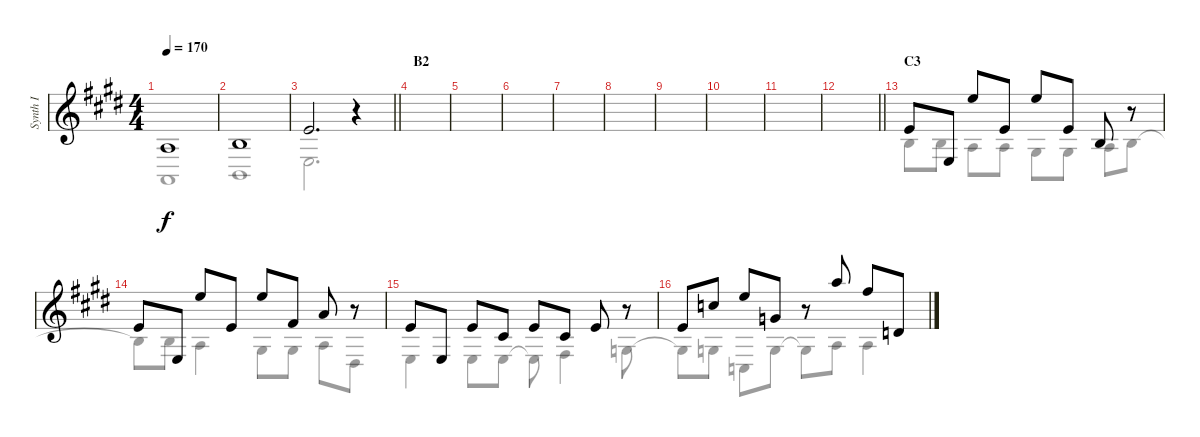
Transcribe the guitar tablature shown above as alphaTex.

\track ("Synth I" "Synth I") {instrument lead6voice}
\staff {score}
\tuning (E4 B3 G3 D3 A2 E2) {hide}
\voice
\ts (4 4)
\tempo 170
\clef g2
\ks e
2.3.1{dy f} |
0.2.1 |
\barLineRight lightlight
0.1.2{d} r.4 |
\section ("" "B2")
|
|
|
|
|
|
|
|
\barLineRight lightlight
|
\section ("" "C3")
0.1.8 2.4.8 12.1.8 0.1.8 12.1.8 0.1.8 0.2.8 r.8 |
0.1.8 2.4.8 12.1.8 0.1.8 12.1.8 7.2.8 5.1.8 r.8 |
0.1.8 2.4.8 0.1.8 2.2.8 0.1.8 2.2.8 0.1.8 r.8 |
0.1.8 8.1.8 12.1.8 3.1.8 r.8 17.1.8 14.1.8 3.2.8
\voice
\clef g2
\ottava regular
\simile none
\ks e
0.5.1{dy f} |
2.5.1 |
\barLineRight lightlight
2.4.2{d} r.4 |
|
|
|
|
|
|
|
|
\barLineRight lightlight
|
0.2.8 0.2.8 2.3.8 2.3.8 1.3.8 1.3.8 2.3.8 0.2.8 |
0.2{t}.8 0.2.8 2.3.4 1.3.8 1.3.8 2.3.8 1.4.8 |
2.4.4 2.4.8 2.4.8 2.4{t}.8 4.4.4 0.3.8 |
0.3{t}.8 0.3.8 3.5.8 0.3.8 0.3{t}.8 2.3.8 2.3.4
